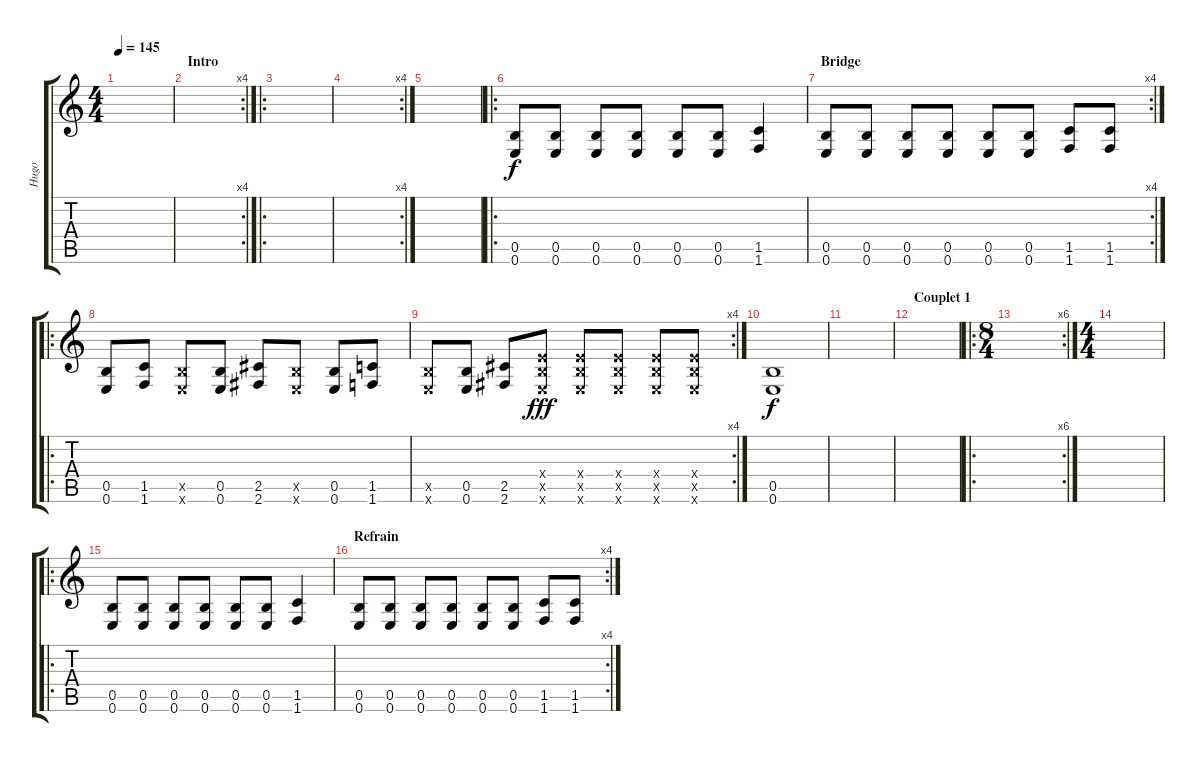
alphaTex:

\track ("Hugo" "Hugo") {instrument distortionguitar}
\staff {score tabs}
\tuning (Gb4 Db4 A3 E3 B2 E2) {hide}
\ts (4 4)
\tempo 145
\clef g2
\ks c
|
\rc 4
\section ("" "Intro")
|
\ro
|
\rc 4
|
\section ("" "")
|
\ro
(0.5 0.6).8 (0.5 0.6).8 (0.5 0.6).8 (0.5 0.6).8 (0.5 0.6).8 (0.5 0.6).8 (1.5 1.6).4 |
\rc 4
\section ("" "Bridge")
(0.5 0.6).8 (0.5 0.6).8 (0.5 0.6).8 (0.5 0.6).8 (0.5 0.6).8 (0.5 0.6).8 (1.5 1.6).8 (1.5 1.6).8 |
\ro
(0.5 0.6).8 (1.5 1.6).8 (0.5{x} 0.6{x}).8 (0.5 0.6).8 (2.5 2.6).8 (0.5{x} 0.6{x}).8 (0.5 0.6).8 (1.5 1.6).8 |
\rc 4
(0.5{x} 0.6{x}).8 (0.5 0.6).8 (2.5 2.6).8 (0.4{x} 0.5{x} 0.6{x}).8{dy fff} (0.4{x} 0.5{x} 0.6{x}).8 (0.4{x} 0.5{x} 0.6{x}).8 (0.4{x} 0.5{x} 0.6{x}).8 (0.4{x} 0.5{x} 0.6{x}).8 |
(0.5 0.6).1{dy f} |
|
\section ("" "Couplet 1")
|
\ro
\rc 6
\ts (8 4)
|
\ts (4 4)
|
\ro
(0.5 0.6).8 (0.5 0.6).8 (0.5 0.6).8 (0.5 0.6).8 (0.5 0.6).8 (0.5 0.6).8 (1.5 1.6).4 |
\rc 4
\section ("" "Refrain")
(0.5 0.6).8 (0.5 0.6).8 (0.5 0.6).8 (0.5 0.6).8 (0.5 0.6).8 (0.5 0.6).8 (1.5 1.6).8 (1.5 1.6).8
